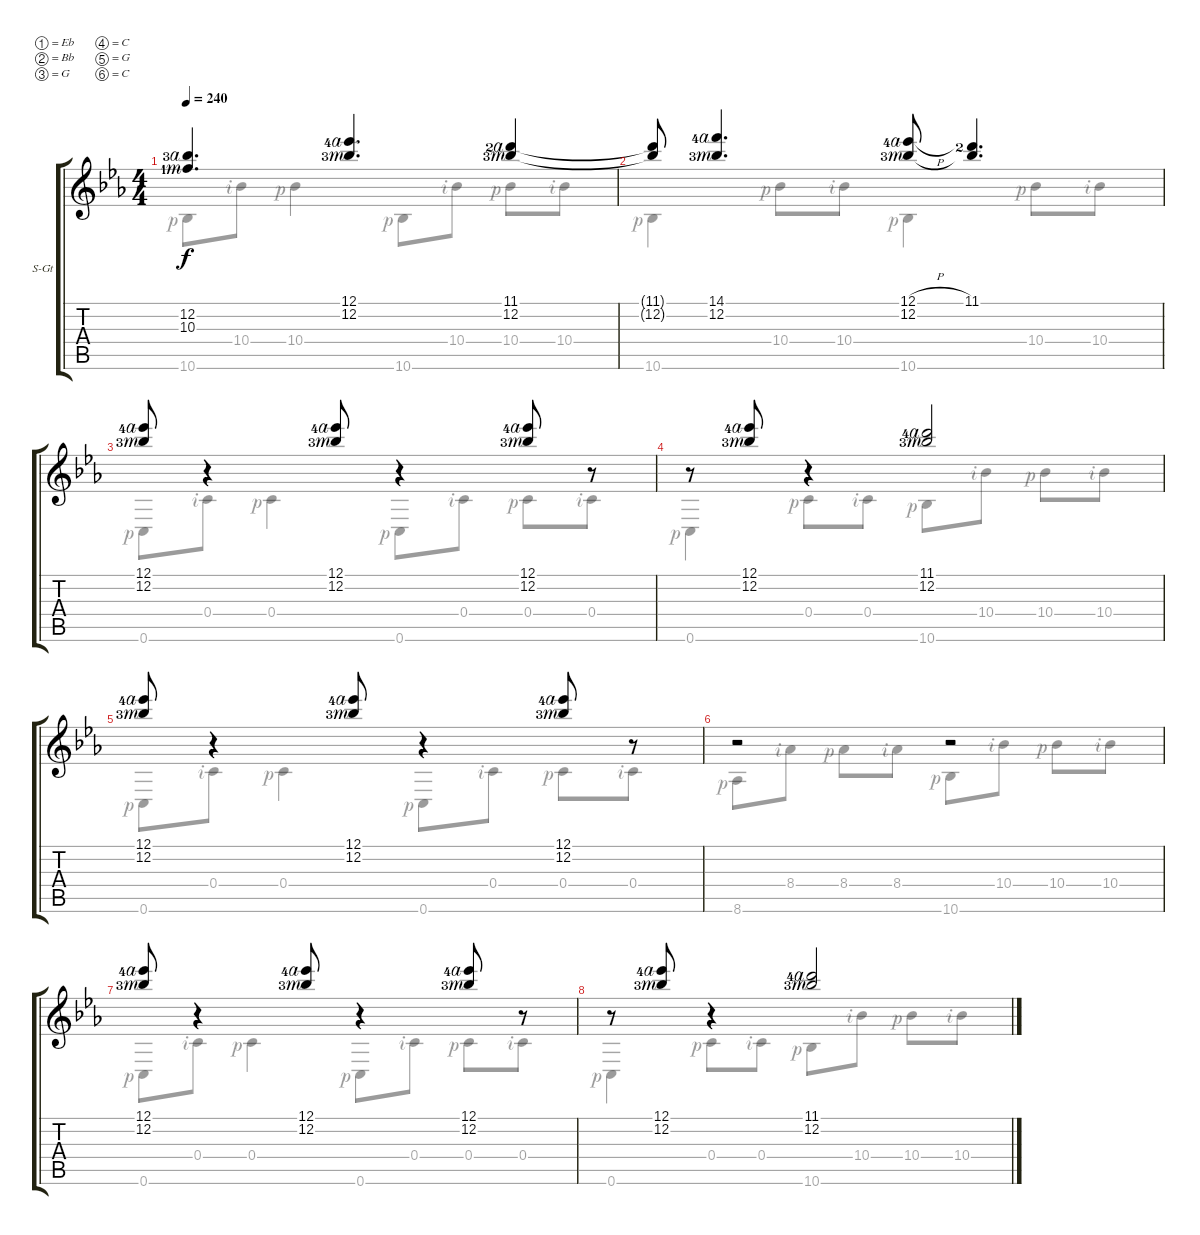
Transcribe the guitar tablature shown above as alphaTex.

\bracketExtendMode groupsimilarinstruments
\firstSystemTrackNameOrientation horizontal
\otherSystemsTrackNameOrientation horizontal
\track ("Track 1" "S-Gt") {instrument acousticguitarsteel}
\staff {score tabs}
\tuning (Eb4 Bb3 G3 C3 G2 C2)
\voice
\ts (4 4)
\tempo 240
\clef g2
\ks cminor
(12.2{lf 4 rf 4} 10.3{lf 2 rf 3}).4{d dy f} (12.1{lf 5 rf 4} 12.2{lf 4 rf 3}).4{d} (11.1{lf 3 rf 4} 12.2{lf 4 rf 3}).4 |
(11.1{t} 12.2{t}).8 (14.1{lf 5 rf 4} 12.2{lf 4 rf 3}).4{d} (12.1{h lf 5 rf 4} 12.2{lf 4 rf 3}).8 (11.1{lf 3} 12.2{t}).4{d} |
(12.1{lf 5 rf 4} 12.2{lf 4 rf 3}).8 r.4 (12.1{lf 5 rf 4} 12.2{lf 4 rf 3}).8 r.4 (12.1{lf 5 rf 4} 12.2{lf 4 rf 3}).8 r.8 |
r.8 (12.1{lf 5 rf 4} 12.2{lf 4 rf 3}).8 r.4 (11.1{lf 5 rf 4} 12.2{lf 4 rf 3}).2 |
(12.1{lf 5 rf 4} 12.2{lf 4 rf 3}).8 r.4 (12.1{lf 5 rf 4} 12.2{lf 4 rf 3}).8 r.4 (12.1{lf 5 rf 4} 12.2{lf 4 rf 3}).8 r.8 |
r.2 r.2 |
(12.1{lf 5 rf 4} 12.2{lf 4 rf 3}).8 r.4 (12.1{lf 5 rf 4} 12.2{lf 4 rf 3}).8 r.4 (12.1{lf 5 rf 4} 12.2{lf 4 rf 3}).8 r.8 |
r.8 (12.1{lf 5 rf 4} 12.2{lf 4 rf 3}).8 r.4 (11.1{lf 5 rf 4} 12.2{lf 4 rf 3}).2
\voice
\clef g2
\ottava regular
\simile none
\ks cminor
10.6{rf 1}.8{dy f} 10.4{rf 2}.8 10.4{rf 1}.4 10.6{rf 1}.8 10.4{rf 2}.8 10.4{rf 1}.8 10.4{rf 2}.8 |
10.6{rf 1}.4 10.4{rf 1}.8 10.4{rf 2}.8 10.6{rf 1}.4 10.4{rf 1}.8 10.4{rf 2}.8 |
0.6{rf 1}.8 0.4{rf 2}.8 0.4{rf 1}.4 0.6{rf 1}.8 0.4{rf 2}.8 0.4{rf 1}.8 0.4{rf 2}.8 |
0.6{rf 1}.4 0.4{rf 1}.8 0.4{rf 2}.8 10.6{rf 1}.8 10.4{rf 2}.8 10.4{rf 1}.8 10.4{rf 2}.8 |
0.6{rf 1}.8 0.4{rf 2}.8 0.4{rf 1}.4 0.6{rf 1}.8 0.4{rf 2}.8 0.4{rf 1}.8 0.4{rf 2}.8 |
8.6{rf 1}.8 8.4{rf 2}.8 8.4{rf 1}.8 8.4{rf 2}.8 10.6{rf 1}.8 10.4{rf 2}.8 10.4{rf 1}.8 10.4{rf 2}.8 |
0.6{rf 1}.8 0.4{rf 2}.8 0.4{rf 1}.4 0.6{rf 1}.8 0.4{rf 2}.8 0.4{rf 1}.8 0.4{rf 2}.8 |
0.6{rf 1}.4 0.4{rf 1}.8 0.4{rf 2}.8 10.6{rf 1}.8 10.4{rf 2}.8 10.4{rf 1}.8 10.4{rf 2}.8
